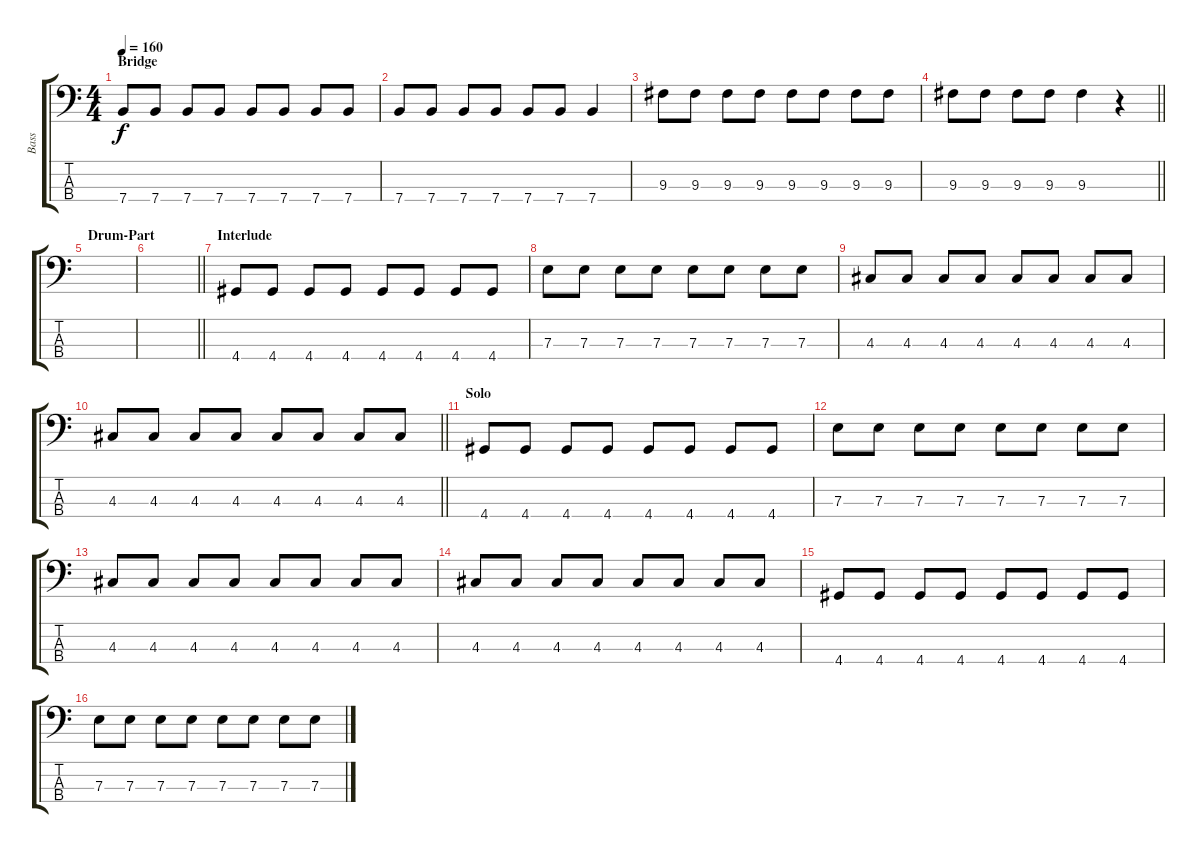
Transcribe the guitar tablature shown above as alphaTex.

\track ("Bass" "Bass") {instrument electricbasspick}
\staff {score tabs}
\tuning (G2 D2 A1 E1) {hide}
\ts (4 4)
\section ("" "Bridge")
\tempo 160
\clef f4
\ks c
7.4.8{dy f} 7.4.8 7.4.8 7.4.8 7.4.8 7.4.8 7.4.8 7.4.8 |
7.4.8 7.4.8 7.4.8 7.4.8 7.4.8 7.4.8 7.4.4 |
9.3.8 9.3.8 9.3.8 9.3.8 9.3.8 9.3.8 9.3.8 9.3.8 |
\barLineRight lightlight
9.3.8 9.3.8 9.3.8 9.3.8 9.3.4 r.4 |
\section ("" "Drum-Part")
|
\barLineRight lightlight
|
\section ("" "Interlude")
4.4.8 4.4.8 4.4.8 4.4.8 4.4.8 4.4.8 4.4.8 4.4.8 |
7.3.8 7.3.8 7.3.8 7.3.8 7.3.8 7.3.8 7.3.8 7.3.8 |
4.3.8 4.3.8 4.3.8 4.3.8 4.3.8 4.3.8 4.3.8 4.3.8 |
\barLineRight lightlight
4.3.8 4.3.8 4.3.8 4.3.8 4.3.8 4.3.8 4.3.8 4.3.8 |
\section ("" "Solo")
4.4.8 4.4.8 4.4.8 4.4.8 4.4.8 4.4.8 4.4.8 4.4.8 |
7.3.8 7.3.8 7.3.8 7.3.8 7.3.8 7.3.8 7.3.8 7.3.8 |
4.3.8 4.3.8 4.3.8 4.3.8 4.3.8 4.3.8 4.3.8 4.3.8 |
4.3.8 4.3.8 4.3.8 4.3.8 4.3.8 4.3.8 4.3.8 4.3.8 |
4.4.8 4.4.8 4.4.8 4.4.8 4.4.8 4.4.8 4.4.8 4.4.8 |
7.3.8 7.3.8 7.3.8 7.3.8 7.3.8 7.3.8 7.3.8 7.3.8
